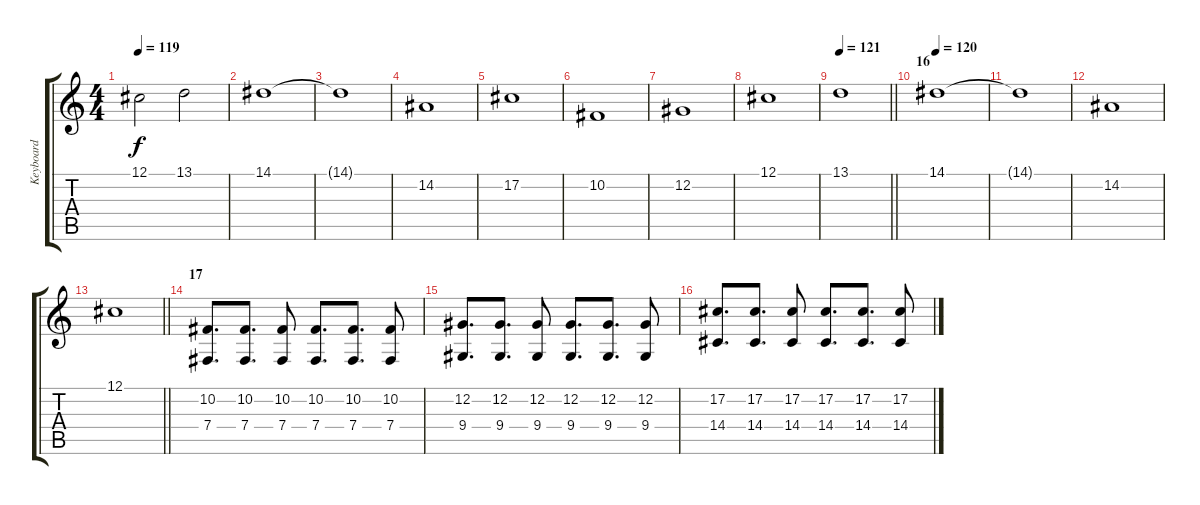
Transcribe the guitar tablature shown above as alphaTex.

\track ("Keyboard" "Keyboard") {instrument lead1square}
\staff {score tabs}
\tuning (Db4 Ab3 E3 B2 Gb2 B1) {hide}
\ts (4 4)
\tempo 119
\clef g2
\ks c
12.1.2{dy f} 13.1.2 |
14.1.1 |
14.1{t}.1 |
14.2.1 |
17.2.1 |
10.2.1 |
12.2.1 |
12.1.1 |
\tempo 121
\barLineRight lightlight
13.1.1 |
\section ("" "16")
\tempo 120
14.1.1 |
14.1{t}.1 |
14.2.1 |
\barLineRight lightlight
12.1.1 |
\section ("" "17")
(10.2 7.4).8{d} (10.2 7.4).8{d} (10.2 7.4).8 (10.2 7.4).8{d} (10.2 7.4).8{d} (10.2 7.4).8 |
(12.2 9.4).8{d} (12.2 9.4).8{d} (12.2 9.4).8 (12.2 9.4).8{d} (12.2 9.4).8{d} (12.2 9.4).8 |
(17.2 14.4).8{d} (17.2 14.4).8{d} (17.2 14.4).8 (17.2 14.4).8{d} (17.2 14.4).8{d} (17.2 14.4).8
